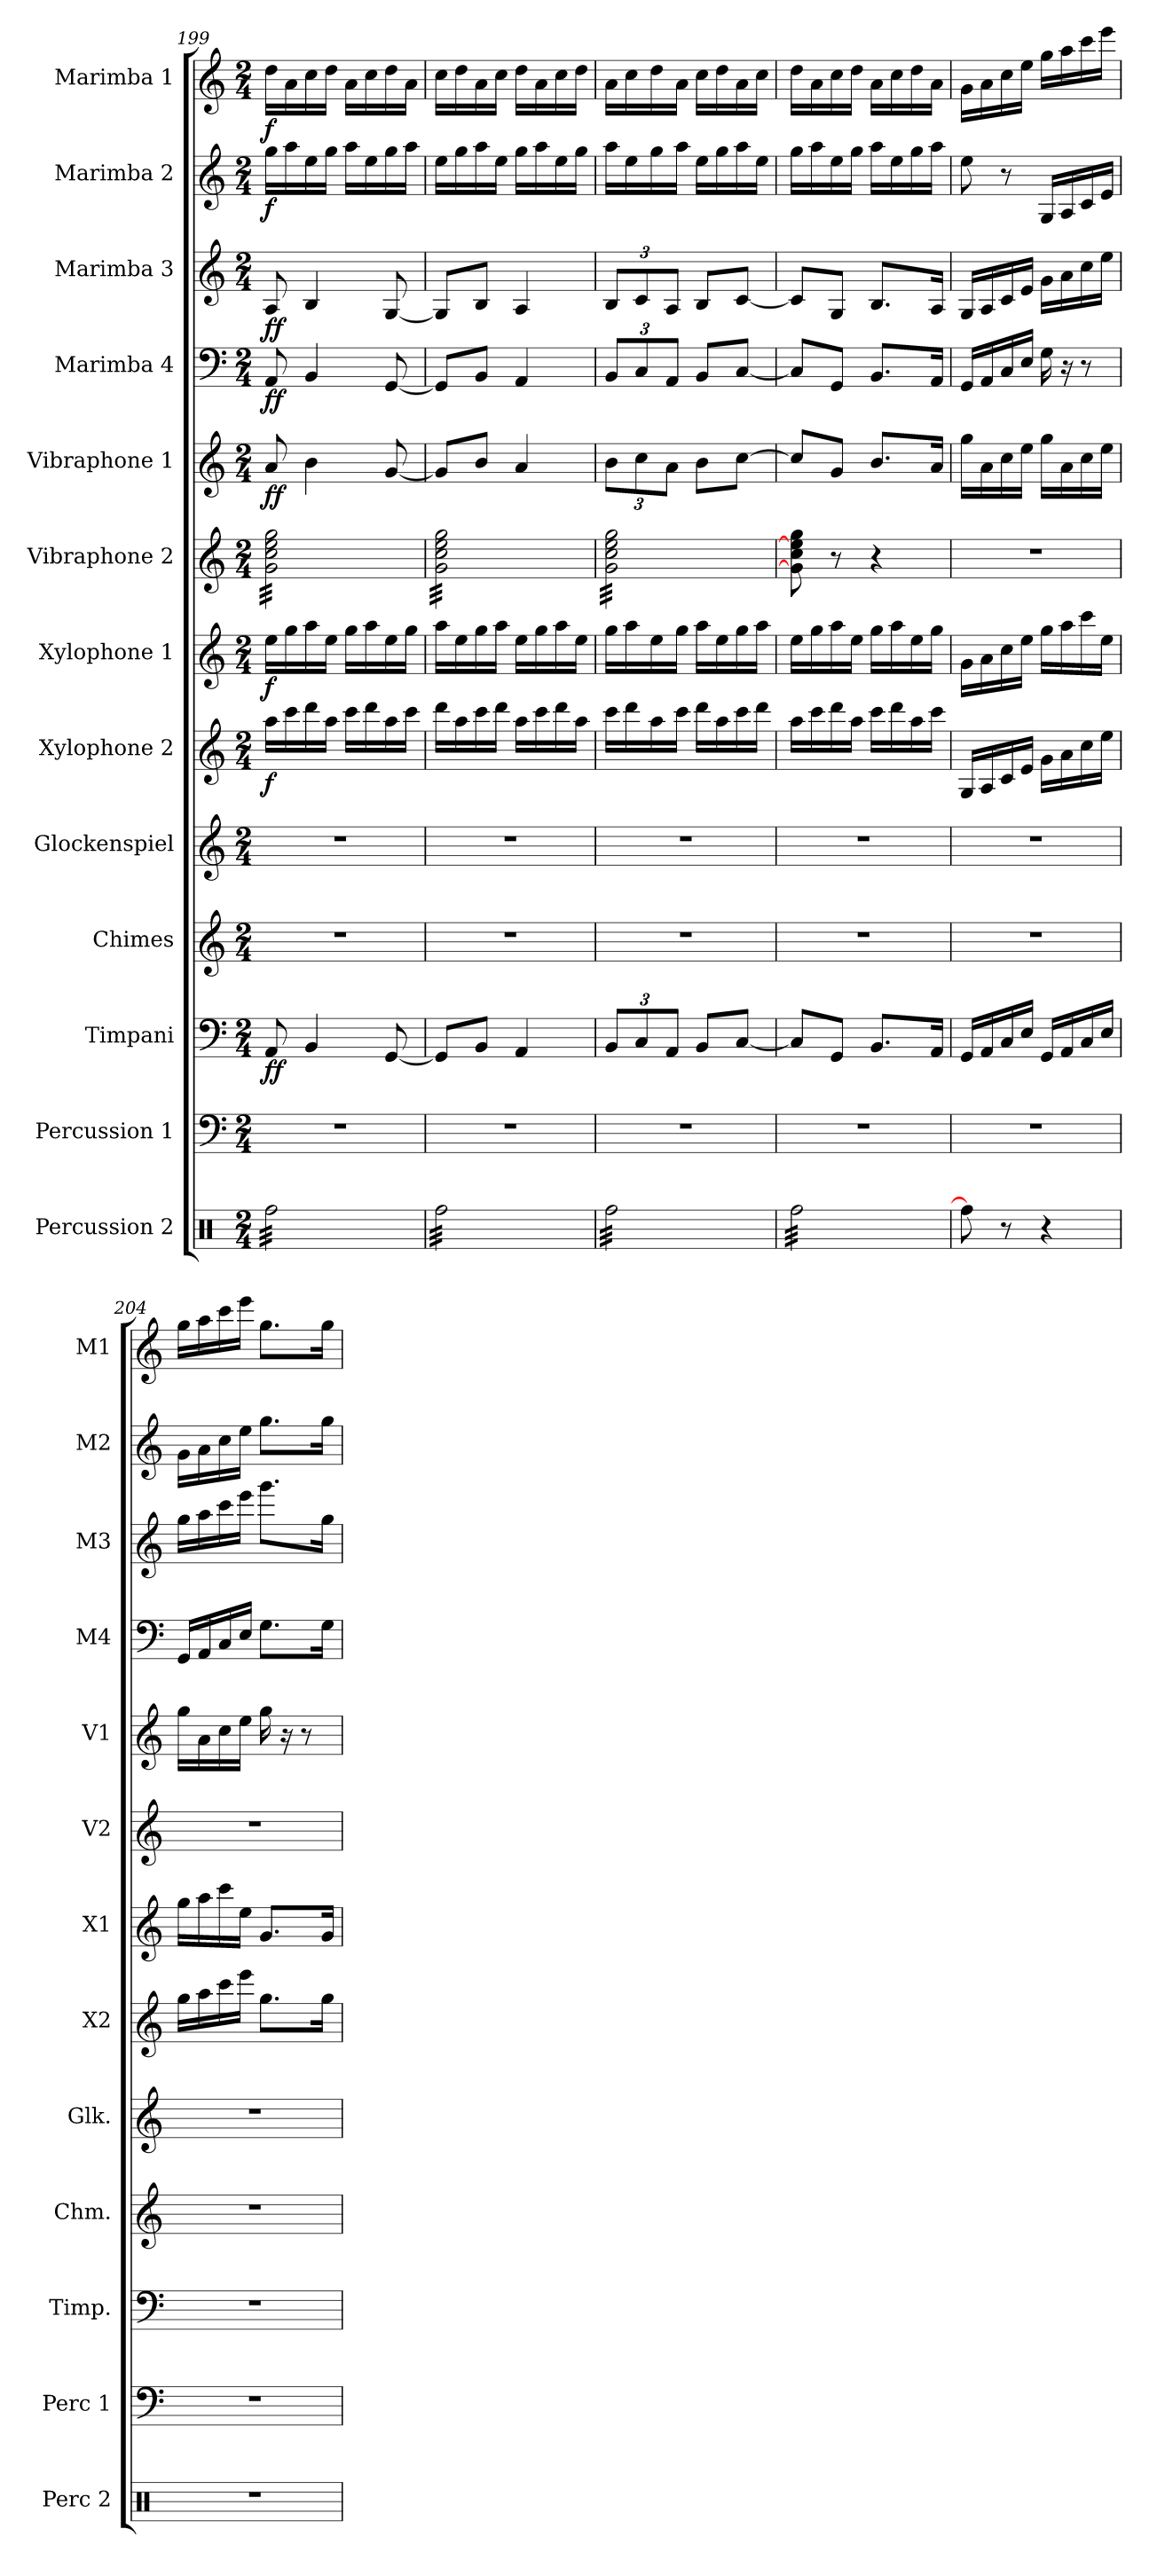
**kern	**kern	**kern	**dynam	**kern	**kern	**kern	**dynam	**kern	**dynam	**kern	**kern	**dynam	**kern	**dynam	**kern	**dynam	**kern	**dynam	**kern	**dynam
*part13	*part12	*part11	*part11	*part10	*part9	*part8	*part8	*part7	*part7	*part6	*part5	*part5	*part4	*part4	*part3	*part3	*part2	*part2	*part1	*part1
*staff13	*staff12	*staff11	*staff11	*staff10	*staff9	*staff8	*staff8	*staff7	*staff7	*staff6	*staff5	*staff5	*staff4	*staff4	*staff3	*staff3	*staff2	*staff2	*staff1	*staff1
*I"Percussion 2	*I"Percussion 1	*I"Timpani	*	*I"Chimes	*I"Glockenspiel	*I"Xylophone 2	*	*I"Xylophone 1	*	*I"Vibraphone 2	*I"Vibraphone 1	*	*I"Marimba 4	*	*I"Marimba 3	*	*I"Marimba 2	*	*I"Marimba 1	*
*I'Perc 2	*I'Perc 1	*I'Timp.	*	*I'Chm.	*I'Glk.	*I'X2	*	*I'X1	*	*I'V2	*I'V1	*	*I'M4	*	*I'M3	*	*I'M2	*	*I'M1	*
*clefX	*clefF4	*clefF4	*	*clefG2	*clefG2	*clefG2	*	*clefG2	*	*clefG2	*clefG2	*	*clefF4	*	*clefG2	*	*clefG2	*	*clefG2	*
*	*	*	*	*	*ITrd-14c-24	*ITrd-7c-12	*	*ITrd-7c-12	*	*	*	*	*	*	*	*	*	*	*	*
*k[]	*k[]	*k[]	*	*k[]	*k[]	*k[]	*	*k[]	*	*k[]	*k[]	*	*k[]	*	*k[]	*	*k[]	*	*k[]	*
*M2/4	*M2/4	*M2/4	*	*M2/4	*M2/4	*M2/4	*	*M2/4	*	*M2/4	*M2/4	*	*M2/4	*	*M2/4	*	*M2/4	*	*M2/4	*
=199	=199	=199	=199	=199	=199	=199	=199	=199	=199	=199	=199	=199	=199	=199	=199	=199	=199	=199	=199	=199
!	!	!	!LO:DY:b	!	!	!	!LO:DY:b	!	!LO:DY:b	!	!	!LO:DY:b	!	!LO:DY:b	!	!LO:DY:b	!	!LO:DY:b	!	!LO:DY:b
*tremolo	*	*	*	*	*	*	*	*	*	*	*	*	*	*	*	*	*	*	*	*
*	*	*	*	*	*	*	*	*	*	*tremolo	*	*	*	*	*	*	*	*	*	*
32Rff\LLL	2r	8AA/	ff	2r	2r	16aaa\LL	f	16eee\LL	f	32g\ 32cc\ 32ee\ 32gg\LLL	8a/	ff	8AA/	ff	8A/	ff	16gg\LL	f	16dd\LL	f
32Rff\	.	.	.	.	.	.	.	.	.	32g\ 32cc\ 32ee\ 32gg\	.	.	.	.	.	.	.	.	.	.
32Rff\	.	.	.	.	.	16cccc\	.	16ggg\	.	32g\ 32cc\ 32ee\ 32gg\	.	.	.	.	.	.	16aa\	.	16a\	.
32Rff\	.	.	.	.	.	.	.	.	.	32g\ 32cc\ 32ee\ 32gg\	.	.	.	.	.	.	.	.	.	.
32Rff\	.	4BB/	.	.	.	16dddd\	.	16aaa\	.	32g\ 32cc\ 32ee\ 32gg\	4b\	.	4BB/	.	4B/	.	16ee\	.	16cc\	.
32Rff\	.	.	.	.	.	.	.	.	.	32g\ 32cc\ 32ee\ 32gg\	.	.	.	.	.	.	.	.	.	.
32Rff\	.	.	.	.	.	16aaa\JJ	.	16eee\JJ	.	32g\ 32cc\ 32ee\ 32gg\	.	.	.	.	.	.	16gg\JJ	.	16dd\JJ	.
32Rff\	.	.	.	.	.	.	.	.	.	32g\ 32cc\ 32ee\ 32gg\	.	.	.	.	.	.	.	.	.	.
32Rff\	.	.	.	.	.	16cccc\LL	.	16ggg\LL	.	32g\ 32cc\ 32ee\ 32gg\	.	.	.	.	.	.	16aa\LL	.	16a\LL	.
32Rff\	.	.	.	.	.	.	.	.	.	32g\ 32cc\ 32ee\ 32gg\	.	.	.	.	.	.	.	.	.	.
32Rff\	.	.	.	.	.	16dddd\	.	16aaa\	.	32g\ 32cc\ 32ee\ 32gg\	.	.	.	.	.	.	16ee\	.	16cc\	.
32Rff\	.	.	.	.	.	.	.	.	.	32g\ 32cc\ 32ee\ 32gg\	.	.	.	.	.	.	.	.	.	.
32Rff\	.	[8GG/	.	.	.	16aaa\	.	16eee\	.	32g\ 32cc\ 32ee\ 32gg\	[8g/	.	[8GG/	.	[8G/	.	16gg\	.	16dd\	.
32Rff\	.	.	.	.	.	.	.	.	.	32g\ 32cc\ 32ee\ 32gg\	.	.	.	.	.	.	.	.	.	.
32Rff\	.	.	.	.	.	16cccc\JJ	.	16ggg\JJ	.	32g\ 32cc\ 32ee\ 32gg\	.	.	.	.	.	.	16aa\JJ	.	16a\JJ	.
32Rff\JJJ	.	.	.	.	.	.	.	.	.	32g\ 32cc\ 32ee\ 32gg\JJJ	.	.	.	.	.	.	.	.	.	.
=200	=200	=200	=200	=200	=200	=200	=200	=200	=200	=200	=200	=200	=200	=200	=200	=200	=200	=200	=200	=200
32Rff\LLL	2r	8GG/L]	.	2r	2r	16dddd\LL	.	16aaa\LL	.	32g\ 32cc\ 32ee\ 32gg\LLL	8g/L]	.	8GG/L]	.	8G/L]	.	16ee\LL	.	16cc\LL	.
32Rff\	.	.	.	.	.	.	.	.	.	32g\ 32cc\ 32ee\ 32gg\	.	.	.	.	.	.	.	.	.	.
32Rff\	.	.	.	.	.	16aaa\	.	16eee\	.	32g\ 32cc\ 32ee\ 32gg\	.	.	.	.	.	.	16gg\	.	16dd\	.
32Rff\	.	.	.	.	.	.	.	.	.	32g\ 32cc\ 32ee\ 32gg\	.	.	.	.	.	.	.	.	.	.
32Rff\	.	8BB/J	.	.	.	16cccc\	.	16ggg\	.	32g\ 32cc\ 32ee\ 32gg\	8b/J	.	8BB/J	.	8B/J	.	16aa\	.	16a\	.
32Rff\	.	.	.	.	.	.	.	.	.	32g\ 32cc\ 32ee\ 32gg\	.	.	.	.	.	.	.	.	.	.
32Rff\	.	.	.	.	.	16dddd\JJ	.	16aaa\JJ	.	32g\ 32cc\ 32ee\ 32gg\	.	.	.	.	.	.	16ee\JJ	.	16cc\JJ	.
32Rff\	.	.	.	.	.	.	.	.	.	32g\ 32cc\ 32ee\ 32gg\	.	.	.	.	.	.	.	.	.	.
32Rff\	.	4AA/	.	.	.	16aaa\LL	.	16eee\LL	.	32g\ 32cc\ 32ee\ 32gg\	4a/	.	4AA/	.	4A/	.	16gg\LL	.	16dd\LL	.
32Rff\	.	.	.	.	.	.	.	.	.	32g\ 32cc\ 32ee\ 32gg\	.	.	.	.	.	.	.	.	.	.
32Rff\	.	.	.	.	.	16cccc\	.	16ggg\	.	32g\ 32cc\ 32ee\ 32gg\	.	.	.	.	.	.	16aa\	.	16a\	.
32Rff\	.	.	.	.	.	.	.	.	.	32g\ 32cc\ 32ee\ 32gg\	.	.	.	.	.	.	.	.	.	.
32Rff\	.	.	.	.	.	16dddd\	.	16aaa\	.	32g\ 32cc\ 32ee\ 32gg\	.	.	.	.	.	.	16ee\	.	16cc\	.
32Rff\	.	.	.	.	.	.	.	.	.	32g\ 32cc\ 32ee\ 32gg\	.	.	.	.	.	.	.	.	.	.
32Rff\	.	.	.	.	.	16aaa\JJ	.	16eee\JJ	.	32g\ 32cc\ 32ee\ 32gg\	.	.	.	.	.	.	16gg\JJ	.	16dd\JJ	.
32Rff\JJJ	.	.	.	.	.	.	.	.	.	32g\ 32cc\ 32ee\ 32gg\JJJ	.	.	.	.	.	.	.	.	.	.
!!LO:PB:g=z
=201	=201	=201	=201	=201	=201	=201	=201	=201	=201	=201	=201	=201	=201	=201	=201	=201	=201	=201	=201	=201
*	*	*Xbrackettup	*	*	*	*	*	*	*	*	*Xbrackettup	*	*Xbrackettup	*	*Xbrackettup	*	*	*	*	*
32Rff\LLL	2r	12BB/L	.	2r	2r	16cccc\LL	.	16ggg\LL	.	32g\ 32cc\ 32ee\ 32gg\LLL	12b\L	.	12BB/L	.	12B/L	.	16aa\LL	.	16a\LL	.
32Rff\	.	.	.	.	.	.	.	.	.	32g\ 32cc\ 32ee\ 32gg\	.	.	.	.	.	.	.	.	.	.
32Rff\	.	.	.	.	.	16dddd\	.	16aaa\	.	32g\ 32cc\ 32ee\ 32gg\	.	.	.	.	.	.	16ee\	.	16cc\	.
.	.	12C/	.	.	.	.	.	.	.	.	12cc\	.	12C/	.	12c/	.	.	.	.	.
32Rff\	.	.	.	.	.	.	.	.	.	32g\ 32cc\ 32ee\ 32gg\	.	.	.	.	.	.	.	.	.	.
32Rff\	.	.	.	.	.	16aaa\	.	16eee\	.	32g\ 32cc\ 32ee\ 32gg\	.	.	.	.	.	.	16gg\	.	16dd\	.
32Rff\	.	.	.	.	.	.	.	.	.	32g\ 32cc\ 32ee\ 32gg\	.	.	.	.	.	.	.	.	.	.
.	.	12AA/J	.	.	.	.	.	.	.	.	12a\J	.	12AA/J	.	12A/J	.	.	.	.	.
32Rff\	.	.	.	.	.	16cccc\JJ	.	16ggg\JJ	.	32g\ 32cc\ 32ee\ 32gg\	.	.	.	.	.	.	16aa\JJ	.	16a\JJ	.
32Rff\	.	.	.	.	.	.	.	.	.	32g\ 32cc\ 32ee\ 32gg\	.	.	.	.	.	.	.	.	.	.
32Rff\	.	8BB/L	.	.	.	16dddd\LL	.	16aaa\LL	.	32g\ 32cc\ 32ee\ 32gg\	8b\L	.	8BB/L	.	8B/L	.	16ee\LL	.	16cc\LL	.
32Rff\	.	.	.	.	.	.	.	.	.	32g\ 32cc\ 32ee\ 32gg\	.	.	.	.	.	.	.	.	.	.
32Rff\	.	.	.	.	.	16aaa\	.	16eee\	.	32g\ 32cc\ 32ee\ 32gg\	.	.	.	.	.	.	16gg\	.	16dd\	.
32Rff\	.	.	.	.	.	.	.	.	.	32g\ 32cc\ 32ee\ 32gg\	.	.	.	.	.	.	.	.	.	.
32Rff\	.	[8C/J	.	.	.	16cccc\	.	16ggg\	.	32g\ 32cc\ 32ee\ 32gg\	[8cc\J	.	[8C/J	.	[8c/J	.	16aa\	.	16a\	.
32Rff\	.	.	.	.	.	.	.	.	.	32g\ 32cc\ 32ee\ 32gg\	.	.	.	.	.	.	.	.	.	.
32Rff\	.	.	.	.	.	16dddd\JJ	.	16aaa\JJ	.	32g\ 32cc\ 32ee\ 32gg\	.	.	.	.	.	.	16ee\JJ	.	16cc\JJ	.
32Rff\JJJ	.	.	.	.	.	.	.	.	.	32g\ 32cc\ 32ee\ 32gg\JJJ	.	.	.	.	.	.	.	.	.	.
*	*	*	*	*	*	*	*	*	*	*Xtremolo	*	*	*	*	*	*	*	*	*	*
=202	=202	=202	=202	=202	=202	=202	=202	=202	=202	=202	=202	=202	=202	=202	=202	=202	=202	=202	=202	=202
32Rff\LLL	2r	8C/L]	.	2r	2r	16aaa\LL	.	16eee\LL	.	8g\] 8cc\ 8ee\] 8gg\	8cc/L]	.	8C/L]	.	8c/L]	.	16gg\LL	.	16dd\LL	.
32Rff\	.	.	.	.	.	.	.	.	.	.	.	.	.	.	.	.	.	.	.	.
32Rff\	.	.	.	.	.	16cccc\	.	16ggg\	.	.	.	.	.	.	.	.	16aa\	.	16a\	.
32Rff\	.	.	.	.	.	.	.	.	.	.	.	.	.	.	.	.	.	.	.	.
32Rff\	.	8GG/J	.	.	.	16dddd\	.	16aaa\	.	8r	8g/J	.	8GG/J	.	8G/J	.	16ee\	.	16cc\	.
32Rff\	.	.	.	.	.	.	.	.	.	.	.	.	.	.	.	.	.	.	.	.
32Rff\	.	.	.	.	.	16aaa\JJ	.	16eee\JJ	.	.	.	.	.	.	.	.	16gg\JJ	.	16dd\JJ	.
32Rff\	.	.	.	.	.	.	.	.	.	.	.	.	.	.	.	.	.	.	.	.
32Rff\	.	8.BB/L	.	.	.	16cccc\LL	.	16ggg\LL	.	4r	8.b/L	.	8.BB/L	.	8.B/L	.	16aa\LL	.	16a\LL	.
32Rff\	.	.	.	.	.	.	.	.	.	.	.	.	.	.	.	.	.	.	.	.
32Rff\	.	.	.	.	.	16dddd\	.	16aaa\	.	.	.	.	.	.	.	.	16ee\	.	16cc\	.
32Rff\	.	.	.	.	.	.	.	.	.	.	.	.	.	.	.	.	.	.	.	.
32Rff\	.	.	.	.	.	16aaa\	.	16eee\	.	.	.	.	.	.	.	.	16gg\	.	16dd\	.
32Rff\	.	.	.	.	.	.	.	.	.	.	.	.	.	.	.	.	.	.	.	.
32Rff\	.	16AA/Jk	.	.	.	16cccc\JJ	.	16ggg\JJ	.	.	16a/Jk	.	16AA/Jk	.	16A/Jk	.	16aa\JJ	.	16a\JJ	.
32Rff\JJJ	.	.	.	.	.	.	.	.	.	.	.	.	.	.	.	.	.	.	.	.
*Xtremolo	*	*	*	*	*	*	*	*	*	*	*	*	*	*	*	*	*	*	*	*
=203	=203	=203	=203	=203	=203	=203	=203	=203	=203	=203	=203	=203	=203	=203	=203	=203	=203	=203	=203	=203
8Rff\]	2r	16GG/LL	.	2r	2r	16g/LL	.	16gg\LL	.	2r	16gg\LL	.	16GG/LL	.	16G/LL	.	8ee\	.	16g\LL	.
.	.	16AA/	.	.	.	16a/	.	16aa\	.	.	16a\	.	16AA/	.	16A/	.	.	.	16a\	.
8r	.	16C/	.	.	.	16cc/	.	16ccc\	.	.	16cc\	.	16C/	.	16c/	.	8r	.	16cc\	.
.	.	16E/JJ	.	.	.	16ee/JJ	.	16eee\JJ	.	.	16ee\JJ	.	16E/JJ	.	16e/JJ	.	.	.	16ee\JJ	.
4r	.	16GG/LL	.	.	.	16gg\LL	.	16ggg\LL	.	.	16gg\LL	.	16G\	.	16g\LL	.	16G/LL	.	16gg\LL	.
.	.	16AA/	.	.	.	16aa\	.	16aaa\	.	.	16a\	.	16r	.	16a\	.	16A/	.	16aa\	.
.	.	16C/	.	.	.	16ccc\	.	16cccc\	.	.	16cc\	.	8r	.	16cc\	.	16c/	.	16ccc\	.
.	.	16E/JJ	.	.	.	16eee\JJ	.	16eee\JJ	.	.	16ee\JJ	.	.	.	16ee\JJ	.	16e/JJ	.	16eee\JJ	.
=204	=204	=204	=204	=204	=204	=204	=204	=204	=204	=204	=204	=204	=204	=204	=204	=204	=204	=204	=204	=204
2r	2r	2r	.	2r	2r	16ggg\LL	.	16ggg\LL	.	2r	16gg\LL	.	16GG/LL	.	16gg\LL	.	16g\LL	.	16gg\LL	.
.	.	.	.	.	.	16aaa\	.	16aaa\	.	.	16a\	.	16AA/	.	16aa\	.	16a\	.	16aa\	.
.	.	.	.	.	.	16cccc\	.	16cccc\	.	.	16cc\	.	16C/	.	16ccc\	.	16cc\	.	16ccc\	.
.	.	.	.	.	.	16eeee\JJ	.	16eee\JJ	.	.	16ee\JJ	.	16E/JJ	.	16eee\JJ	.	16ee\JJ	.	16eee\JJ	.
.	.	.	.	.	.	8.ggg\L	.	8.gg/L	.	.	16gg\	.	8.G\L	.	8.ggg\L	.	8.gg\L	.	8.gg\L	.
.	.	.	.	.	.	.	.	.	.	.	16r	.	.	.	.	.	.	.	.	.
.	.	.	.	.	.	.	.	.	.	.	8r	.	.	.	.	.	.	.	.	.
.	.	.	.	.	.	16ggg\Jk	.	16gg/Jk	.	.	.	.	16G\Jk	.	16gg\Jk	.	16gg\Jk	.	16gg\Jk	.
=	=	=	=	=	=	=	=	=	=	=	=	=	=	=	=	=	=	=	=	=
*-	*-	*-	*-	*-	*-	*-	*-	*-	*-	*-	*-	*-	*-	*-	*-	*-	*-	*-	*-	*-
